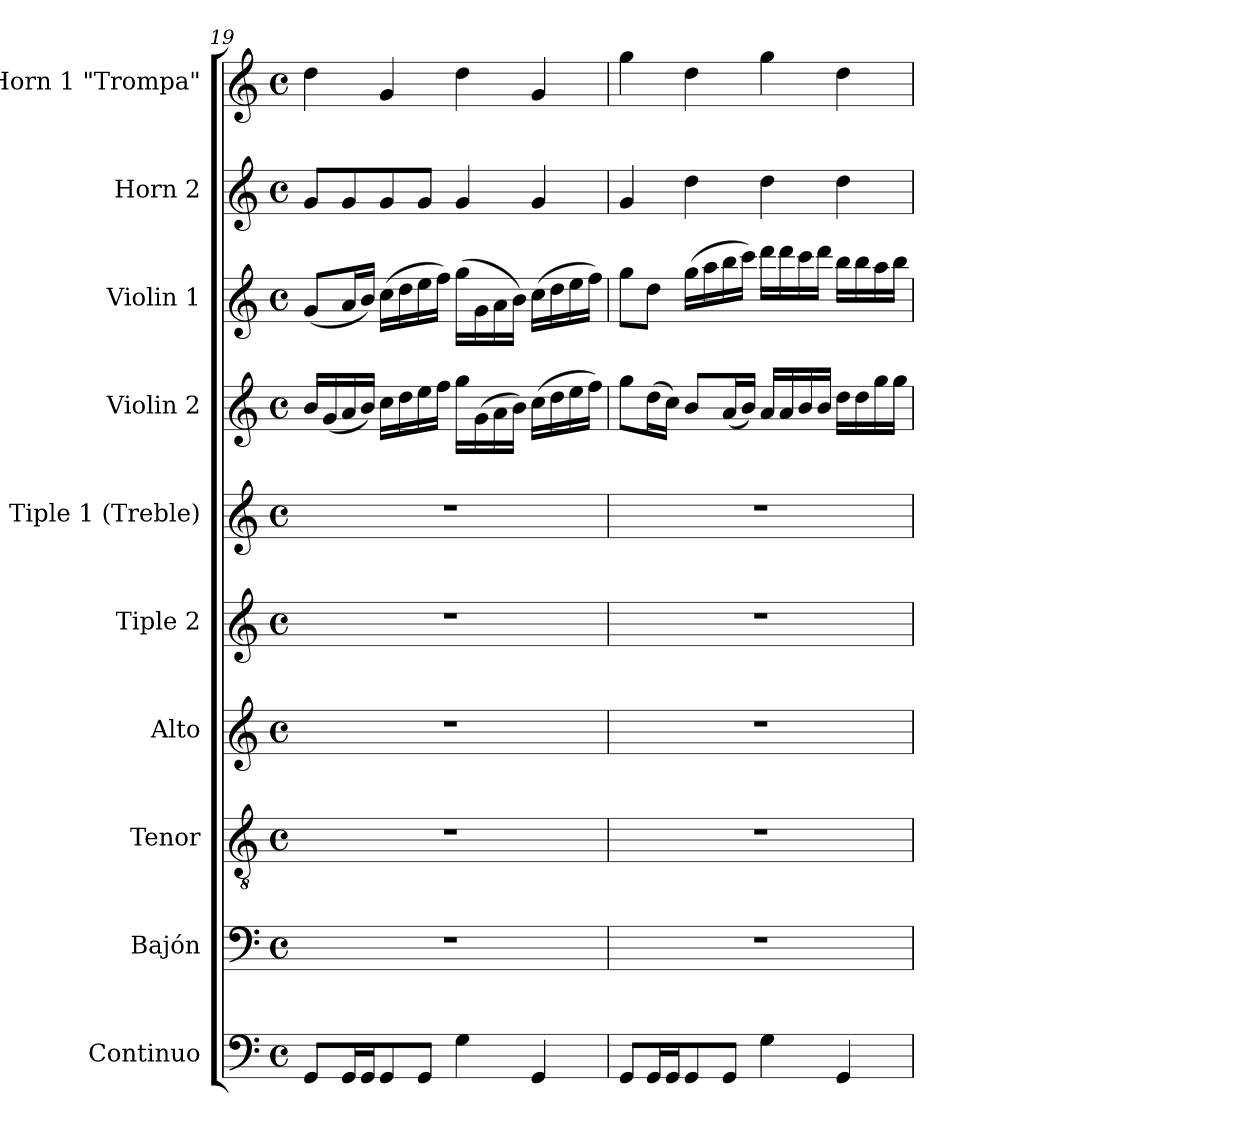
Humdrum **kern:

**kern	**kern	**kern	**kern	**kern	**kern	**kern	**kern	**kern	**kern
*part10	*part9	*part8	*part7	*part6	*part5	*part4	*part3	*part2	*part1
*staff10	*staff9	*staff8	*staff7	*staff6	*staff5	*staff4	*staff3	*staff2	*staff1
*I"Continuo	*I"Bajón	*I"Tenor	*I"Alto	*I"Tiple 2	*I"Tiple 1 (Treble)	*I"Violin 2	*I"Violin 1	*I"Horn 2	*I"Horn 1 "Trompa"
*I'Cont.	*	*I'T.	*I'A.	*	*	*I'Vln. 2	*I'Vln. 1	*I'Hn 1.	*I'Hn 1.
*clefF4	*clefF4	*clefGv2	*clefG2	*clefG2	*clefG2	*clefG2	*clefG2	*clefG2	*clefG2
*	*	*ITrd7c12	*	*	*	*	*	*ITrd7c12	*ITrd7c12
*k[]	*k[]	*k[]	*k[]	*k[]	*k[]	*k[]	*k[]	*k[]	*k[]
*C:	*C:	*C:	*C:	*C:	*C:	*C:	*C:	*C:	*C:
*M4/4	*M4/4	*M4/4	*M4/4	*M4/4	*M4/4	*M4/4	*M4/4	*M4/4	*M4/4
*met(c)	*met(c)	*met(c)	*met(c)	*met(c)	*met(c)	*met(c)	*met(c)	*met(c)	*met(c)
=19	=19	=19	=19	=19	=19	=19	=19	=19	=19
8GGi/L	1r	1r	1r	1r	1r	16bi/LL	(8gi/L	8Gi/L	4di\
.	.	.	.	.	.	(16gi/	.	.	.
16GGi/L	.	.	.	.	.	16ai/	16ai/L	8Gi/	.
16GGi/J	.	.	.	.	.	16bi/JJ)	16bi/JJ)	.	.
8GGi/	.	.	.	.	.	16cci\LL	(16cci\LL	8Gi/	4Gi/
.	.	.	.	.	.	16ddi\	16ddi\	.	.
8GGi/J	.	.	.	.	.	16eei\	16eei\	8Gi/J	.
.	.	.	.	.	.	16ffi\JJ	16ffi\JJ)	.	.
4Gi\	.	.	.	.	.	16ggi\LL	(16ggi\LL	4Gi/	4di\
.	.	.	.	.	.	(16gi\	16gi\	.	.
.	.	.	.	.	.	16ai\	16ai\	.	.
.	.	.	.	.	.	16bi\JJ)	16bi\JJ)	.	.
4GGi/	.	.	.	.	.	(16cci\LL	(16cci\LL	4Gi/	4Gi/
.	.	.	.	.	.	16ddi\	16ddi\	.	.
.	.	.	.	.	.	16eei\	16eei\	.	.
.	.	.	.	.	.	16ffi\JJ)	16ffi\JJ)	.	.
!!LO:LB:g=z
=20	=20	=20	=20	=20	=20	=20	=20	=20	=20
8GGi/L	1r	1r	1r	1r	1r	8ggi\L	8ggi\L	4Gi/	4gi\
16GGi/L	.	.	.	.	.	(16ddi\L	8ddi\J	.	.
16GGi/J	.	.	.	.	.	16cci\JJ)	.	.	.
8GGi/	.	.	.	.	.	8bi/L	(16ggi\LL	4di\	4di\
.	.	.	.	.	.	.	16aai\	.	.
8GGi/J	.	.	.	.	.	(16ai/L	16bbi\	.	.
.	.	.	.	.	.	16bi/JJ)	16ccci\JJ)	.	.
4Gi\	.	.	.	.	.	16ai/LL	16dddi\LL	4di\	4gi\
.	.	.	.	.	.	16ai/	16dddi\	.	.
.	.	.	.	.	.	16bi/	16ccci\	.	.
.	.	.	.	.	.	16bi/JJ	16dddi\JJ	.	.
4GGi/	.	.	.	.	.	16ddi\LL	16bbi\LL	4di\	4di\
.	.	.	.	.	.	16ddi\	16bbi\	.	.
.	.	.	.	.	.	16ggi\	16aai\	.	.
.	.	.	.	.	.	16ggi\JJ	16bbi\JJ	.	.
=	=	=	=	=	=	=	=	=	=
*-	*-	*-	*-	*-	*-	*-	*-	*-	*-
